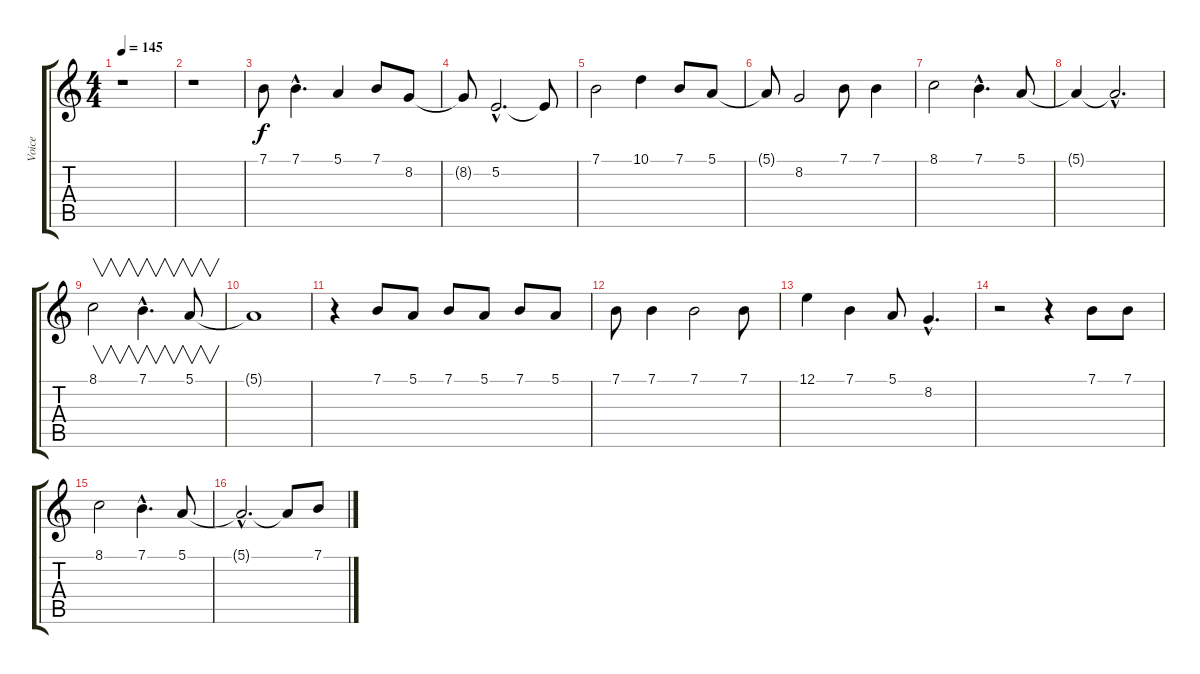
\track ("Voice" "Voice") {instrument cello}
\staff {score tabs}
\tuning (E4 B3 G3 D3 A2 E2) {hide}
\ts (4 4)
\tempo 145
\clef g2
\ks c
r.1{dy f instrument cello} |
r.1 |
7.1.8 7.1{hac}.4{d} 5.1.4 7.1.8 8.2.8 |
8.2{t}.8 5.2{hac}.2{d} 5.2{t}.8 |
7.1.2 10.1.4 7.1.8 5.1.8 |
5.1{t}.8 8.2.2 7.1.8 7.1.4 |
8.1.2 7.1{hac}.4{d} 5.1.8 |
5.1{t}.4 5.1{hac t}.2{d} |
8.1.2{v} 7.1{hac}.4{v d} 5.1.8{v} |
5.1{t}.1 |
r.4 7.1.8 5.1.8 7.1.8 5.1.8 7.1.8 5.1.8 |
7.1.8 7.1.4 7.1.2 7.1.8 |
12.1.4 7.1.4 5.1.8 8.2{hac}.4{d} |
r.2 r.4 7.1.8 7.1.8 |
8.1.2 7.1{hac}.4{d} 5.1.8 |
5.1{hac t}.2{d} 5.1{t}.8 7.1.8
